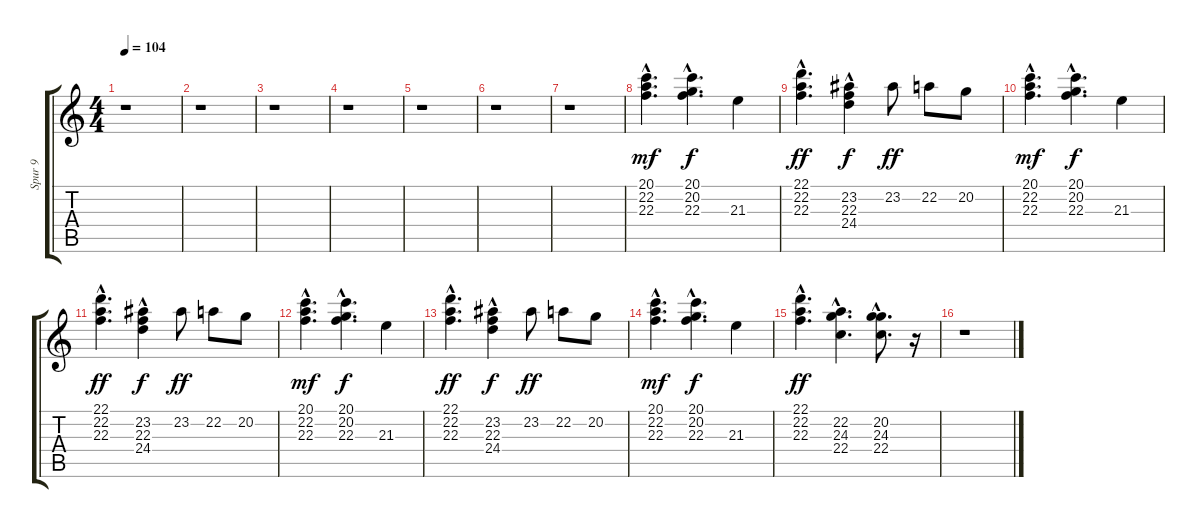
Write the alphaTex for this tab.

\track ("Spur 9" "Spur 9") {instrument drawbarorgan}
\staff {score tabs}
\tuning (E4 B3 G3 D3 A2 E2) {hide}
\ts (4 4)
\tempo 104
\clef g2
\ks c
r.1{dy f} |
r.1 |
r.1 |
r.1 |
r.1 |
r.1 |
r.1 |
(20.1{hac} 22.2{hac} 22.3{hac}).4{d dy mf} (20.1 20.2 22.3{hac}).4{d dy f} 21.3.4 |
(22.1{hac} 22.2{hac} 22.3).4{d dy ff} (23.2{hac} 22.3{hac} 24.4).4{dy f} 23.2.8{dy ff} 22.2.8 20.2.8 |
(20.1{hac} 22.2{hac} 22.3{hac}).4{d dy mf} (20.1 20.2 22.3{hac}).4{d dy f} 21.3.4 |
(22.1{hac} 22.2{hac} 22.3).4{d dy ff} (23.2{hac} 22.3{hac} 24.4).4{dy f} 23.2.8{dy ff} 22.2.8 20.2.8 |
(20.1{hac} 22.2{hac} 22.3{hac}).4{d dy mf} (20.1 20.2 22.3{hac}).4{d dy f} 21.3.4 |
(22.1{hac} 22.2{hac} 22.3).4{d dy ff} (23.2{hac} 22.3{hac} 24.4).4{dy f} 23.2.8{dy ff} 22.2.8 20.2.8 |
(20.1{hac} 22.2{hac} 22.3{hac}).4{d dy mf} (20.1 20.2 22.3{hac}).4{d dy f} 21.3.4 |
(22.1{hac} 22.2{hac} 22.3{hac}).4{d dy ff} (22.2{hac} 24.3{hac} 22.4{hac}).4{d} (20.2{hac} 24.3{hac} 22.4{hac}).8{d} r.16 |
r.1
